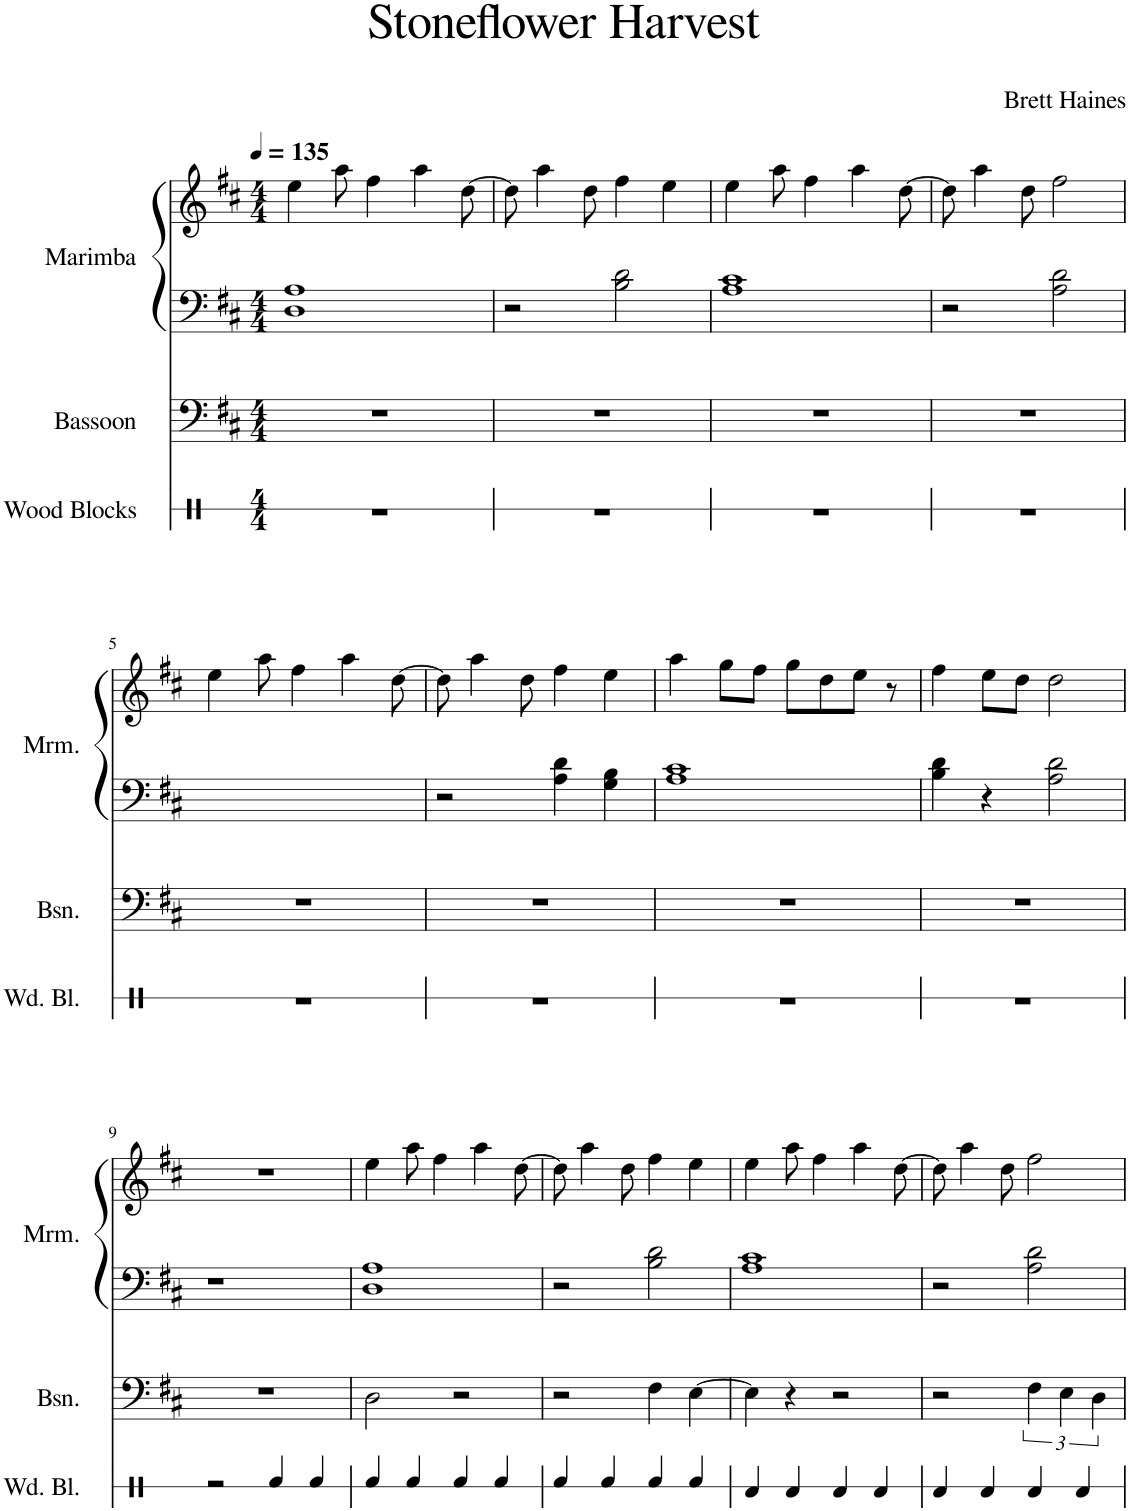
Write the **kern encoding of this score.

**kern	**kern	**kern	**kern
*part3	*part2	*part1	*part1
*staff4	*staff3	*staff2	*staff1
*I"Wood Blocks	*I"Bassoon	*I"Marimba	*
*I'Wd. Bl.	*I'Bsn.	*I'Mrm.	*
*stria1	*	*	*
*clefX	*clefF4	*clefF4	*clefG2
*k[]	*k[f#c#]	*k[f#c#]	*k[f#c#]
*M4/4	*M4/4	*M4/4	*M4/4
*MM135	*MM135	*MM135	*MM135
=1	=1	=1	=1
1r	1r	1D 1A	4ee\
.	.	.	8aa\
.	.	.	4ff#\
.	.	.	4aa\
.	.	.	[8dd\
=2	=2	=2	=2
1r	1r	2r	8dd\]
.	.	.	4aa\
.	.	.	8dd\
.	.	2B\ 2d\	4ff#\
.	.	.	4ee\
=3	=3	=3	=3
1r	1r	1A 1c#	4ee\
.	.	.	8aa\
.	.	.	4ff#\
.	.	.	4aa\
.	.	.	[8dd\
=4	=4	=4	=4
1r	1r	2r	8dd\]
.	.	.	4aa\
.	.	.	8dd\
.	.	2A\ 2d\	2ff#\
!!LO:LB:g=z
=5	=5	=5	=5
1r	1r	1A 1c#	4ee\
.	.	.	8aa\
.	.	.	4ff#\
.	.	.	4aa\
.	.	.	[8dd\
=6	=6	=6	=6
1r	1r	2r	8dd\]
.	.	.	4aa\
.	.	.	8dd\
.	.	4A\ 4d\	4ff#\
.	.	4G\ 4B\	4ee\
=7	=7	=7	=7
1r	1r	1A 1c#	4aa\
.	.	.	8gg\L
.	.	.	8ff#\J
.	.	.	8gg\L
.	.	.	8dd\
.	.	.	8ee\J
.	.	.	8r
=8	=8	=8	=8
1r	1r	4B\ 4d\	4ff#\
.	.	4r	8ee\L
.	.	.	8dd\J
.	.	2A\ 2d\	2dd\
!!LO:LB:g=z
=9	=9	=9	=9
2r	1r	1r	1r
4Rf/	.	.	.
4Rf/	.	.	.
=10	=10	=10	=10
4Rf/	2D\	1D 1A	4ee\
4Rf/	.	.	8aa\
.	.	.	4ff#\
4Rf/	2r	.	.
.	.	.	4aa\
4Rf/	.	.	.
.	.	.	[8dd\
=11	=11	=11	=11
4Rf/	2r	2r	8dd\]
.	.	.	4aa\
4Rf/	.	.	.
.	.	.	8dd\
4Rf/	4F#\	2B\ 2d\	4ff#\
4Rf/	[4E\	.	4ee\
=12	=12	=12	=12
4Rd/	4E\]	1A 1c#	4ee\
4Rd/	4r	.	8aa\
.	.	.	4ff#\
4Rd/	2r	.	.
.	.	.	4aa\
4Rd/	.	.	.
.	.	.	[8dd\
=13	=13	=13	=13
4Rd/	2r	2r	8dd\]
.	.	.	4aa\
4Rd/	.	.	.
.	.	.	8dd\
4Rd/	6F#\	2A\ 2d\	2ff#\
.	6E\	.	.
4Rd/	.	.	.
.	6D\	.	.
=	=	=	=
*-	*-	*-	*-
